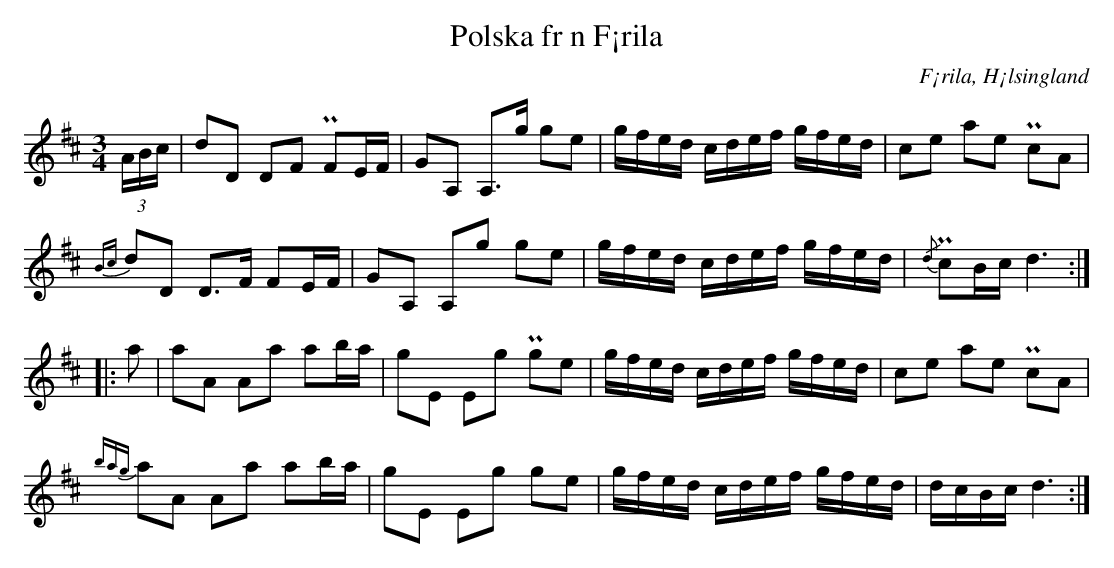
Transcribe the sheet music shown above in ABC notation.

X:1
T:Polska fr n F¡rila
O:F¡rila, H¡lsingland
M:3/4
L:1/16
U:t=turn
K:D
(3ABc | d2D2 D2F2 PF2EF | G2A,2 A,2>g2 g2e2 | gfed cdef gfed | c2e2 a2e2 Pc2A2 |
{Bc}d2D2 D2>F2 F2EF | G2A,2 A,2g2 g2e2 | gfed cdef gfed | {/d}Pc2Bc d6 ::
a2 | a2A2 A2a2 a2ba | g2E2 E2g2 Pg2e2 | gfed cdef gfed | c2e2 a2e2 Pc2A2 |
{bag}a2A2 A2a2 a2ba | g2E2 E2g2 g2e2 | gfed cdef gfed | dcBc d6 :|
